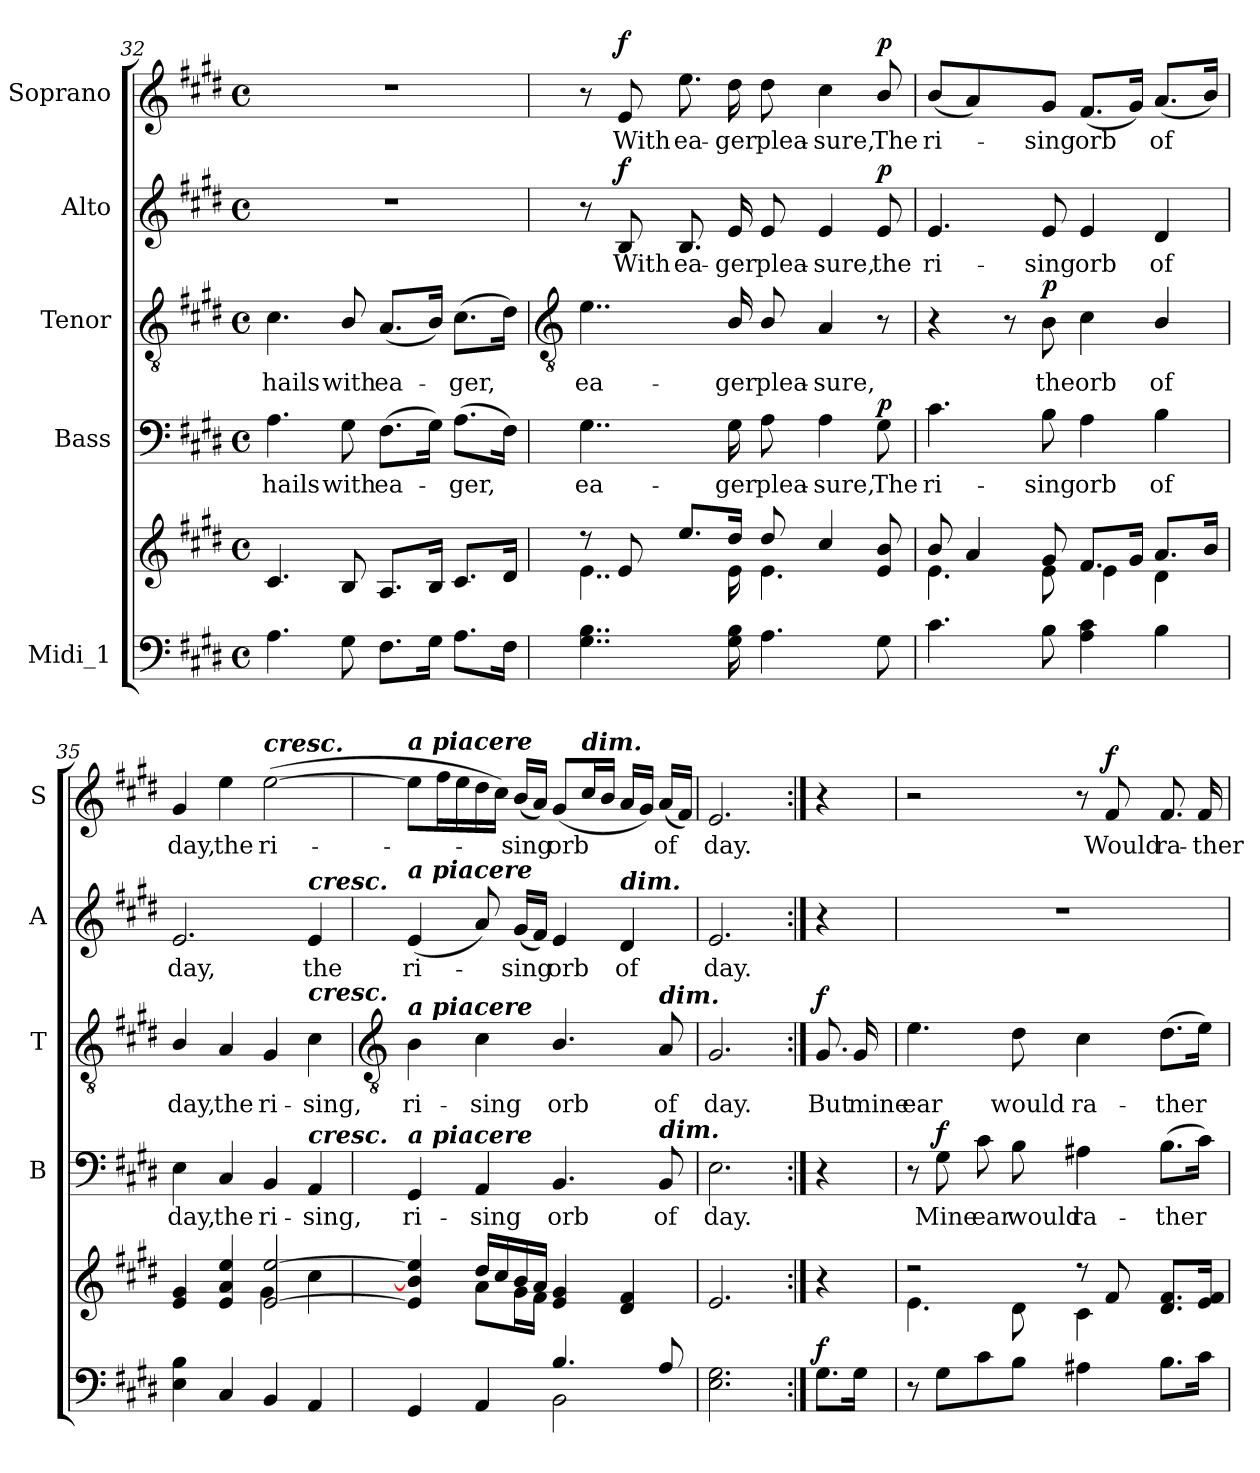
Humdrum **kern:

**kern	**kern	**dynam	**kern	**text	**dynam	**kern	**text	**dynam	**kern	**text	**dynam	**kern	**text	**dynam
*part5	*part5	*part5	*part4	*part4	*part4	*part3	*part3	*part3	*part2	*part2	*part2	*part1	*part1	*part1
*staff6	*staff5	*staff5/6	*staff4	*staff4	*staff4	*staff3	*staff3	*staff3	*staff2	*staff2	*staff2	*staff1	*staff1	*staff1
*I"Midi_1	*	*	*I"Bass	*	*	*I"Tenor	*	*	*I"Alto	*	*	*I"Soprano	*	*
*	*	*	*I'B	*	*	*I'T	*	*	*I'A	*	*	*I'S	*	*
*clefF4	*clefG2	*	*clefF4	*	*	*clefGv2	*	*	*clefG2	*	*	*clefG2	*	*
*k[f#c#g#d#]	*k[f#c#g#d#]	*	*k[f#c#g#d#]	*	*	*k[f#c#g#d#]	*	*	*k[f#c#g#d#]	*	*	*k[f#c#g#d#]	*	*
*E:	*E:	*	*E:	*	*	*E:	*	*	*E:	*	*	*E:	*	*
*M4/4	*M4/4	*	*M4/4	*	*	*M4/4	*	*	*M4/4	*	*	*M4/4	*	*
*met(c)	*met(c)	*	*met(c)	*	*	*met(c)	*	*	*met(c)	*	*	*met(c)	*	*
=32	=32	=32	=32	=32	=32	=32	=32	=32	=32	=32	=32	=32	=32	=32
*	*^	*	*	*	*	*	*	*	*	*	*	*	*	*
!	!	!	!	!	!LO:LY:b	!	!	!LO:LY:b	!	!	!	!	!	!	!
4.A	4.c#	1ryy	.	4.A	hails	.	4.c#	hails	.	1r	.	.	1r	.	.
!	!	!	!	!	!LO:LY:b	!	!	!LO:LY:b	!	!	!	!	!	!	!
8G#	8B	.	.	8G#	with	.	8B/	with	.	.	.	.	.	.	.
!	!	!	!	!	!LO:LY:b	!	!	!LO:LY:b	!	!	!	!	!	!	!
8.F#L	8.AL	.	.	(>8.F#L	ea-	.	(<8.AL	ea-	.	.	.	.	.	.	.
16G#J	16BJ	.	.	16G#J)	.	.	16BJ)	.	.	.	.	.	.	.	.
!	!	!	!	!	!LO:LY:b	!	!	!LO:LY:b	!	!	!	!	!	!	!
8.AL	8.c#L	.	.	(>8.AL	ger,	.	(>8.c#L	ger,	.	.	.	.	.	.	.
16F#J	16d#J	.	.	16F#J)	.	.	16d#J)	.	.	.	.	.	.	.	.
!!LO:LB:g=z
=33	=33	=33	=33	=33	=33	=33	=33	=33	=33	=33	=33	=33	=33	=33	=33
*	*	*	*	*	*	*	*clefGv2	*	*	*	*	*	*	*	*
!	!	!	!	!	!LO:LY:b	!	!	!LO:LY:b	!	!	!	!	!	!	!
4..G# 4..B	8r	4..e\	.	4..G#	ea-	.	4..e	ea-	.	8r	.	.	8r	.	.
!	!	!	!	!	!	!	!	!	!	!	!LO:LY:b	!LO:DY:b	!	!LO:LY:b	!LO:DY:b
.	8e	.	.	.	.	.	.	.	.	8B	With	f	8e	With	f
!	!	!	!	!	!	!	!	!	!	!	!LO:LY:b	!	!	!LO:LY:b	!
.	8.ee/L	.	.	.	.	.	.	.	.	8.B	ea-	.	8.ee	ea-	.
!	!	!	!	!	!LO:LY:b	!	!	!LO:LY:b	!	!	!LO:LY:b	!	!	!LO:LY:b	!
16G# 16B	16dd#/J	16e\	.	16G#	-ger	.	16B/	-ger	.	16e	-ger	.	16dd#	-ger	.
!	!	!	!	!	!LO:LY:b	!	!	!LO:LY:b	!	!	!LO:LY:b	!	!	!LO:LY:b	!
4.A	8dd#/	4.e\	.	8A	plea-	.	8B/	plea-	.	8e	plea-	.	8dd#	plea-	.
!	!	!	!	!	!LO:LY:b	!	!	!LO:LY:b	!	!	!LO:LY:b	!	!	!LO:LY:b	!
.	4cc#/	.	.	4A	-sure,	.	4A	-sure,	.	4e	-sure,	.	4cc#	-sure,	.
!	!	!	!	!	!LO:LY:b	!LO:DY:b	!	!	!	!	!LO:LY:b	!LO:DY:b	!	!LO:LY:b	!LO:DY:b
8G#	8e 8b	8ryy	.	8G#	The	p	8r	.	.	8e	the	p	8b/	The	p
=34	=34	=34	=34	=34	=34	=34	=34	=34	=34	=34	=34	=34	=34	=34	=34
!	!	!	!	!	!LO:LY:b	!	!	!	!	!	!LO:LY:b	!	!	!LO:LY:b	!
4.c#	8b/	4.e\	.	4.c#	ri-	.	4r	.	.	4.e	ri-	.	(<8b/L	ri-	.
.	4a	.	.	.	.	.	.	.	.	.	.	.	4a)	.	.
.	.	.	.	.	.	.	8r	.	.	.	.	.	.	.	.
!	!	!	!	!	!LO:LY:b	!	!	!LO:LY:b	!LO:DY:b	!	!LO:LY:b	!	!	!LO:LY:b	!
8B	8g#	8e\	.	8B	-sing	.	8B	the	p	8e	-sing	.	8g#J	sing	.
!	!	!	!	!	!LO:LY:b	!	!	!LO:LY:b	!	!	!LO:LY:b	!	!	!LO:LY:b	!
4A 4c#	8.f#L	4e\	.	4A	orb	.	4c#	orb	.	4e	orb	.	(<8.f#L	orb	.
.	16g#J	.	.	.	.	.	.	.	.	.	.	.	16g#J)	.	.
!	!	!	!	!	!LO:LY:b	!	!	!LO:LY:b	!	!	!LO:LY:b	!	!	!LO:LY:b	!
4B	8.aL	4d#\	.	4B	of	.	4B/	of	.	4d#	of	.	(<8.aL	of	.
.	16bJ	.	.	.	.	.	.	.	.	.	.	.	16bJ)	.	.
=35	=35	=35	=35	=35	=35	=35	=35	=35	=35	=35	=35	=35	=35	=35	=35
!	!	!	!	!	!LO:LY:b	!	!	!LO:LY:b	!	!	!LO:LY:b	!	!	!LO:LY:b	!
4E 4B	4e 4g#	2ryy	.	4E	day,	.	4B/	day,	.	2.e	day,	.	4g#	day,	.
!	!	!	!	!	!LO:LY:b	!	!	!LO:LY:b	!	!	!	!	!	!LO:LY:b	!
4C#	4e 4a 4ee	.	.	4C#	the	.	4A	the	.	.	.	.	4ee	the	.
!	!	!	!	!	!	!	!	!	!	!	!	!	!LO:TX:a:Bi:t=cresc.	!	!
!	!	!	!	!	!LO:LY:b	!	!	!LO:LY:b	!	!	!	!	!	!LO:LY:b	!
4BB	[2e [2ee	4g#\	.	4BB	ri-	.	4G#	ri-	.	.	.	.	(>[2ee	ri-	.
!	!	!	!	!	!	!	!	!	!	!LO:TX:a:Bi:t=cresc.	!	!	!	!	!
!	!	!	!	!	!	!	!LO:TX:a:Bi:t=cresc.	!	!	!	!	!	!	!	!
!	!	!	!	!LO:TX:a:Bi:t=cresc.	!	!	!	!	!	!	!	!	!	!	!
!	!	!	!	!	!LO:LY:b	!	!	!LO:LY:b	!	!	!LO:LY:b	!	!	!	!
4AA	.	4cc#\	.	4AA	-sing,	.	4c#	-sing,	.	4e	the	.	.	.	.
!!LO:LB:g=z
=36	=36	=36	=36	=36	=36	=36	=36	=36	=36	=36	=36	=36	=36	=36	=36
*	*	*	*	*	*	*	*clefGv2	*	*	*	*	*	*	*	*
*^	*	*	*	*	*	*	*	*	*	*	*	*	*	*	*
!	!	!	!	!	!	!	!	!	!	!	!	!	!	!LO:TX:a:Bi:t=a piacere	!	!
!	!	!	!	!	!	!	!	!	!	!	!LO:TX:a:Bi:t=a piacere	!	!	!	!	!
!	!	!	!	!	!	!	!	!LO:TX:a:Bi:t=a piacere	!	!	!	!	!	!	!	!
!	!	!	!	!	!LO:TX:a:Bi:t=a piacere	!	!	!	!	!	!	!	!	!	!	!
!	!	!	!	!	!	!LO:LY:b	!	!	!LO:LY:b	!	!	!LO:LY:b	!	!	!	!
4GG#	2ryy	4e] 4b] 4ee]	4ryy	.	4GG#	ri-	.	4B	ri-	.	(<4e	ri-	.	8eeL]	.	.
.	.	.	.	.	.	.	.	.	.	.	.	.	.	16ff#L	.	.
.	.	.	.	.	.	.	.	.	.	.	.	.	.	16ee	.	.
!	!	!	!	!	!	!LO:LY:b	!	!	!LO:LY:b	!	!	!	!	!	!	!
4AA	.	16dd#/LL	8a\L	.	4AA	-sing	.	4c#	-sing	.	8a)	.	.	16dd#	.	.
.	.	16cc#/	.	.	.	.	.	.	.	.	.	.	.	16cc#JJ)	.	.
!	!	!	!	!	!	!	!	!	!	!	!	!LO:LY:b	!	!	!LO:LY:b	!
.	.	16b/	16g#\L	.	.	.	.	.	.	.	(<16g#LL	sing	.	(<16bLL	sing	.
.	.	16aJJ	16f#\JJ	.	.	.	.	.	.	.	16f#JJ)	.	.	16aJJ)	.	.
!	!	!	!	!	!	!LO:LY:b	!	!	!LO:LY:b	!	!	!LO:LY:b	!	!	!LO:LY:b	!
4.B/	2BB\	4e 4g#	2ryy	.	4.BB	orb	.	4.B/	orb	.	4e	orb	.	(<8g#L	orb	.
!	!	!	!	!	!	!	!	!	!	!	!	!	!	!LO:TX:a:Bi:t=dim.	!	!
.	.	.	.	.	.	.	.	.	.	.	.	.	.	16cc#L	.	.
.	.	.	.	.	.	.	.	.	.	.	.	.	.	16bJJ	.	.
!	!	!	!	!	!	!	!	!	!	!	!LO:TX:a:Bi:t=dim.	!	!	!	!	!
!	!	!	!	!	!	!	!	!	!	!	!	!LO:LY:b	!	!	!	!
.	.	4d# 4f#	.	.	.	.	.	.	.	.	4d#	of	.	16aLL	.	.
.	.	.	.	.	.	.	.	.	.	.	.	.	.	16g#JJ)	.	.
!	!	!	!	!	!	!	!	!LO:TX:a:Bi:t=dim.	!	!	!	!	!	!	!	!
!	!	!	!	!	!LO:TX:a:Bi:t=dim.	!	!	!	!	!	!	!	!	!	!	!
!	!	!	!	!	!	!LO:LY:b	!	!	!LO:LY:b	!	!	!	!	!	!LO:LY:b	!
8A/	.	.	.	.	8BB	of	.	8A	of	.	.	.	.	(<16aLL	of	.
.	.	.	.	.	.	.	.	.	.	.	.	.	.	16f#JJ)	.	.
=37	=37	=37	=37	=37	=37	=37	=37	=37	=37	=37	=37	=37	=37	=37	=37	=37
!	!	!	!	!	!	!LO:LY:b	!	!	!LO:LY:b	!	!	!LO:LY:b	!	!	!LO:LY:b	!
2.E 2.G#	2.ryy	2.e	2.ryy	.	2.E	day.	.	2.G#	day.	.	2.e	day.	.	2.e	day.	.
=38:|!	=38:|!	=38:|!	=38:|!	=38:|!	=38:|!	=38:|!	=38:|!	=38:|!	=38:|!	=38:|!	=38:|!	=38:|!	=38:|!	=38:|!	=38:|!	=38:|!
!	!	!	!	!LO:DY:a=2	!	!	!	!	!LO:LY:b	!LO:DY:b	!	!	!	!	!	!
8.G#L	4ryy	4r	4ryy	f	4r	.	.	8.G#	But	f	4r	.	.	4r	.	.
!	!	!	!	!	!	!	!	!	!LO:LY:b	!	!	!	!	!	!	!
16G#J	.	.	.	.	.	.	.	16G#	mine	.	.	.	.	.	.	.
*v	*v	*	*	*	*	*	*	*	*	*	*	*	*	*	*	*
=39	=39	=39	=39	=39	=39	=39	=39	=39	=39	=39	=39	=39	=39	=39	=39
!	!	!	!	!	!	!	!	!LO:LY:b	!	!	!	!	!	!	!
8r	2r	4.e\	.	8r	.	.	4.e	ear	.	1r	.	.	2r	.	.
!	!	!	!	!	!LO:LY:b	!LO:DY:b	!	!	!	!	!	!	!	!	!
8G#L	.	.	.	8G#	Mine	f	.	.	.	.	.	.	.	.	.
!	!	!	!	!	!LO:LY:b	!	!	!	!	!	!	!	!	!	!
8c#	.	.	.	8c#	ear	.	.	.	.	.	.	.	.	.	.
!	!	!	!	!	!LO:LY:b	!	!	!LO:LY:b	!	!	!	!	!	!	!
8BJ	.	8d#\	.	8B	would	.	8d#	would	.	.	.	.	.	.	.
!	!	!	!	!	!LO:LY:b	!	!	!LO:LY:b	!	!	!	!	!	!	!
4A#X	8r	4c#\	.	4A#X	ra-	.	4c#	ra-	.	.	.	.	8r	.	.
!	!	!	!	!	!	!	!	!	!	!	!	!	!	!LO:LY:b	!LO:DY:b
.	8f#	.	.	.	.	.	.	.	.	.	.	.	8f#	Would	f
!	!	!	!	!	!LO:LY:b	!	!	!LO:LY:b	!	!	!	!	!	!LO:LY:b	!
8.BL	8.d# 8.f#L	4ryy	.	(>8.BL	-ther	.	(>8.d#L	-ther	.	.	.	.	8.f#	ra-	.
!	!	!	!	!	!	!	!	!	!	!	!	!	!	!LO:LY:b	!
16c#J	16e 16f#J	.	.	16c#J)	.	.	16eJ)	.	.	.	.	.	16f#	-ther	.
*	*v	*v	*	*	*	*	*	*	*	*	*	*	*	*	*
=	=	=	=	=	=	=	=	=	=	=	=	=	=	=
*-	*-	*-	*-	*-	*-	*-	*-	*-	*-	*-	*-	*-	*-	*-
